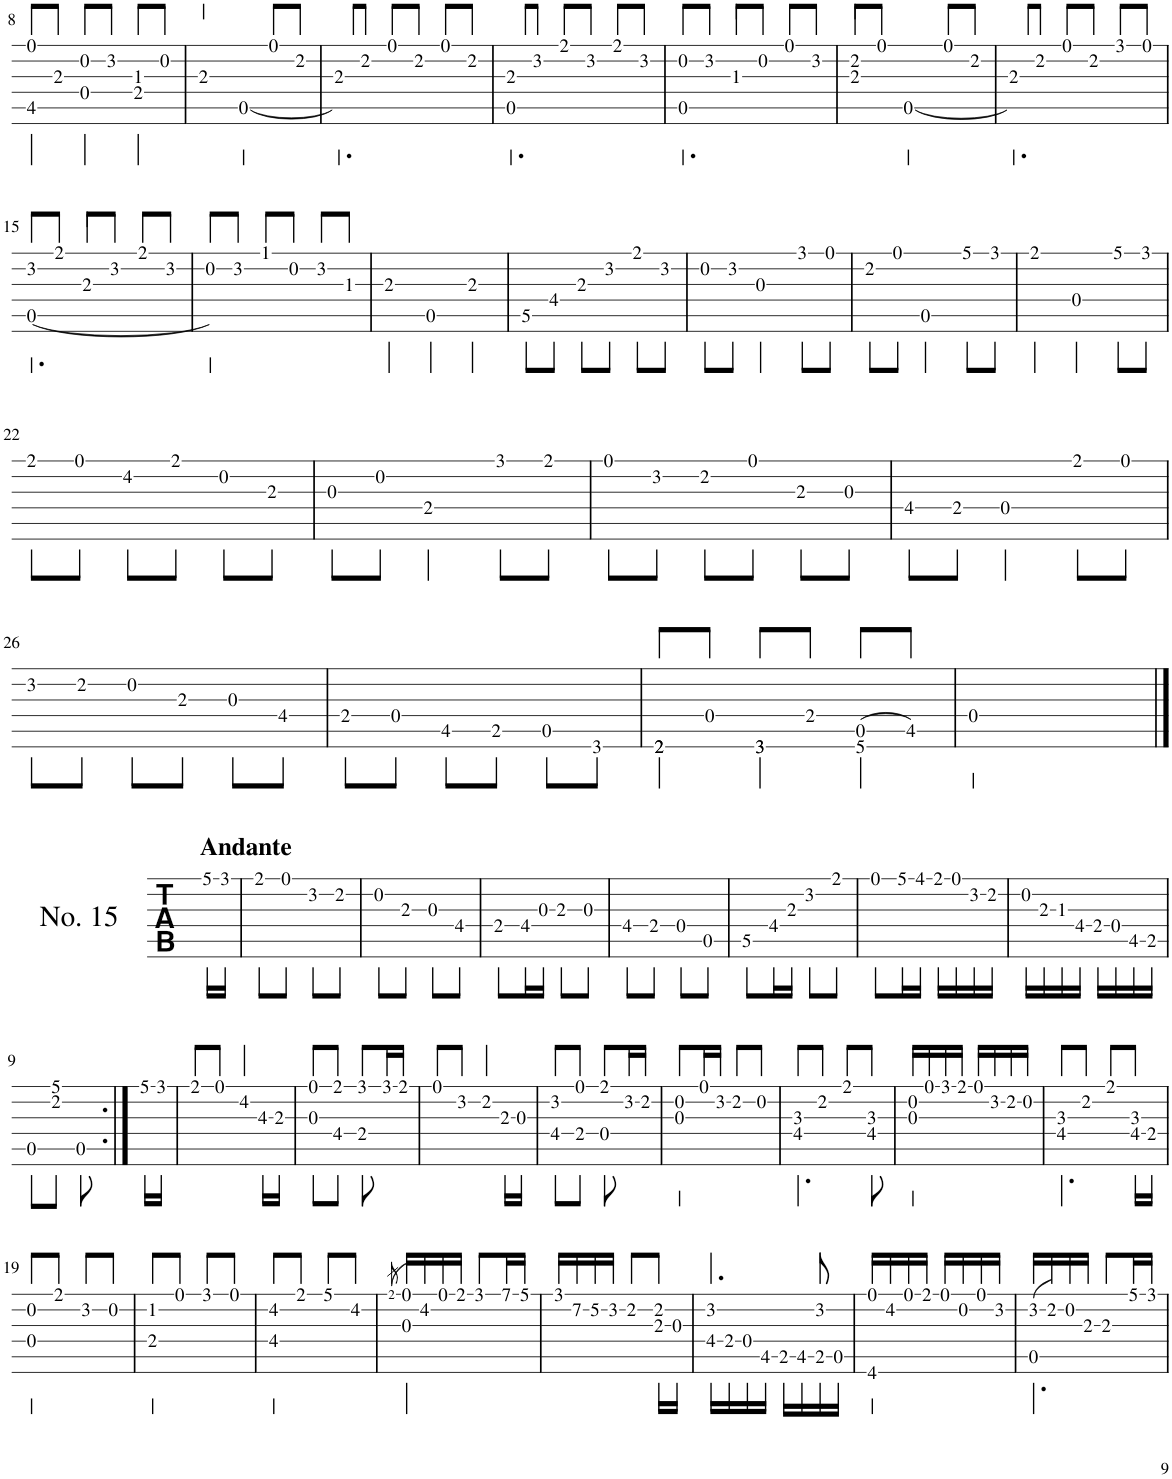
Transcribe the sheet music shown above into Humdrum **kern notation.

**kern
*part1
*staff1
*I"Guitar
*I'Guit.
!!LO:PB:g=z
*
*k[f#c#]
*M3/4
=8
*^
8e/L	4C#\
8A/J	.
8B/L	4D\
8d/J	.
8G#X/L	4E\
8B/J	.
=9	=9
2A/	4r
.	[2AA\
8e/L	.
8c#/J	.
=10	=10
8A/L	2.AA\] 2.A\
8c#/J	.
8e/L	.
8c#/J	.
8e/L	.
8c#/J	.
=11	=11
8A/L	2.AA\ 2.A\
8d/J	.
8f#/L	.
8d/J	.
8f#/L	.
8d/J	.
=12	=12
*	*^
8B/L	2.AA\	4ryy
8d/J	.	.
8G#X/L	.	2G#/
8B/J	.	.
8e/L	.	.
8d/J	.	.
=13	=13	=13
8c#/L	4r	2A/
8e/J	.	.
4r	[2AA\	.
8e/L	.	4r
8c#/J	.	.
*	*v	*v
=14	=14
8A/L	2.AA\] 2.A\
8c#/J	.
8e/L	.
8c#/J	.
8g/L	.
8e/J	.
!!LO:LB:g=z	!!
=15	=15
*	*^
8d/L	[2.AA\	4ryy
8f#/J	.	.
8A/L	.	2A/
8d/J	.	.
8f#/L	.	.
8d/J	.	.
*	*v	*v
=16	=16
8B/L	2AA\]
8d/J	.
8fn/L	.
8B/J	.
8d/L	4r
8G#X/J	.
*v	*v
=17
4A\
4AA\
4A\
=18
8D\L
8F#\J
8A\L
8d\J
8f#\L
8d\J
=19
8B\L
8d\J
4G\
8g\L
8e\J
=20
8c#\L
8e\J
4AA\
8a\L
8g\J
=21
4f#\
4D\
8a\L
8g\J
!!LO:LB:g=z
=22
8f#\L
8e\J
8d#X\L
8f#\J
8B\L
8A\J
=23
8G\L
8B\J
4E\
8g\L
8f#\J
=24
8e\L
8d\J
8c#\L
8e\J
8A\L
8G\J
=25
8F#\L
8E\J
4D\
8f#\L
8e\J
!!LO:LB:g=z
=26
8d\L
8c#\J
8B\L
8A\J
8G\L
8F#\J
=27
8E\L
8D\J
8C#\L
8BB\J
8AA\L
8GG\J
=28
*^
8FF#/L	4FF#\
8D/J	.
8GG/L	4GG\
8E/J	.
(8AA/L	4AA\
8C#/J)	.
*v	*v
=29
2D\
4r
!!LO:LB:g=z
==1
*stria6
*M2/4
!LO:TX:a:t=No. 15
!LO:TX:a:B:t=Andante
16a\LL
16g\JJ
=2
8f#\L
8e\J
8d\L
8c#\J
=3
8B\L
8A\J
8G\L
8F#\J
=4
8E\L
16F#\L
16G\JJ
8A\L
8G\J
=5
8F#\L
8E\J
8D\L
8AA\J
=6
8D\L
16F#\L
16A\JJ
8d\L
8f#\J
=7
8e\L
16a\L
16g#X\JJ
16f#\LL
16e\
16d\
16c#\JJ
=8
16B\LL
16A\
16G#X\
16F#\JJ
16E\LL
16D\
16C#\
16BB\JJ
!!LO:LB:g=z
=9
8AA\L
8c#\ 8a\J
8AA\
=10:|!
16a\LL
16g\JJ
=11
*^
8f#/L	4.r
8e/J	.
4d#X/	.
.	16B\LL
.	16A\JJ
=12	=12
8e/L	8G\L
8f#/J	8F#\J
8g/L	8E\
16g/L	8r
16f#/JJ	.
=13	=13
8e/L	4.r
8d/J	.
4c#/	.
.	16A\LL
.	16G\JJ
=14	=14
8d/L	8F#\L
8e/J	8E\J
8f#/L	8D\
16d/L	8r
16c#/JJ	.
=15	=15
8B/L	2G\
16e/L	.
16d/JJ	.
8c#/L	.
8B/J	.
=16	=16
8A#X/L	4.F#\
8c#/J	.
8f#/L	.
8A#/J	8F#\
=17	=17
16B/LL	2G\
16e/	.
16g/	.
16f#/JJ	.
16e/LL	.
16d/	.
16c#/	.
16B/JJ	.
=18	=18
8A#X/L	4.F#\
8c#/J	.
8f#/L	.
8A#/J	16F#\LL
.	16E\JJ
!!LO:LB:g=z	!!
=19	=19
8B/L	2D\
8f#/J	.
8d/L	.
8B/J	.
=20	=20
8cn/L	2E\
8e/J	.
8g/L	.
8e/J	.
=21	=21
8d#X/L	2F#\
8f#/J	.
8a/L	.
8d#/J	.
=22	=22
(8qf#/	.
16e/LL)	4G\
16d#X/	.
16e/	.
16f#/JJ	.
8g/L	4r
16b/L	.
16a/JJ	.
=23	=23
16g/LL	4.r
16f#/	.
16e/	.
16d/JJ	.
8c#/L	.
8c#/J	16A\LL
.	16G\JJ
=24	=24
4.d/	16F#\LL
.	16E\
.	16D\
.	16C#\JJ
.	16BB\LL
.	16C#\
8d/	16BB\
.	16AA\JJ
=25	=25
16e/LL	2GG#X\
16d#X/	.
16e/	.
16f#/JJ	.
16e/LL	.
16B/	.
16e/	.
16dn/JJ	.
=26	=26
(16d/LL	4.AA\
16c#/)	.
16B/	.
16A/JJ	.
8A/L	.
16a/L	8r
16g/JJ	.
*v	*v
=
*-
